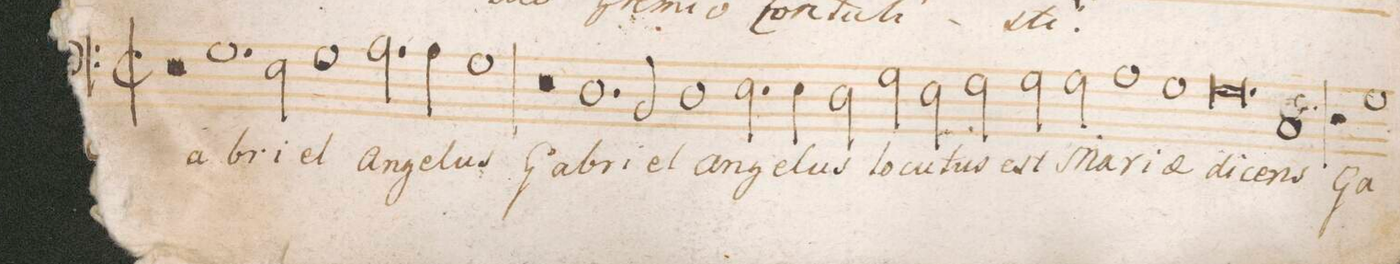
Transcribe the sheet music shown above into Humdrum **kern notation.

**kern	**text
*I"Baſso.	*
*clefF4	*
*k[]	*
*met(C|)	*
*M2/1	*
0r	.
=2-	=2-
1.G	Ga-
*2\right	*
2E\	-bri-
=3-	=3-
1G	-el
2.A\	an-
4A\	-ge-
=4-	=4-
1G	-lus
0r	.
=5-	=5-
1.D	Ga-
=6-	=6-
2BB/	-bri-
1D	-el
=7-	=7-
2.E\	an-
4E\	-ge-
2D\	-lus
2G\	lo-
=8-	=8-
2E\	-cu-
2F\	-tus
2G\	est
2G\	Ma-
=9-	=9-
1A	-ri-
1G	-a
=10-	=10-
0.G	di-
=11-	=11-
1C	-cens
=12-	=12-
2r	.
1G	Ga-
*-	*-
